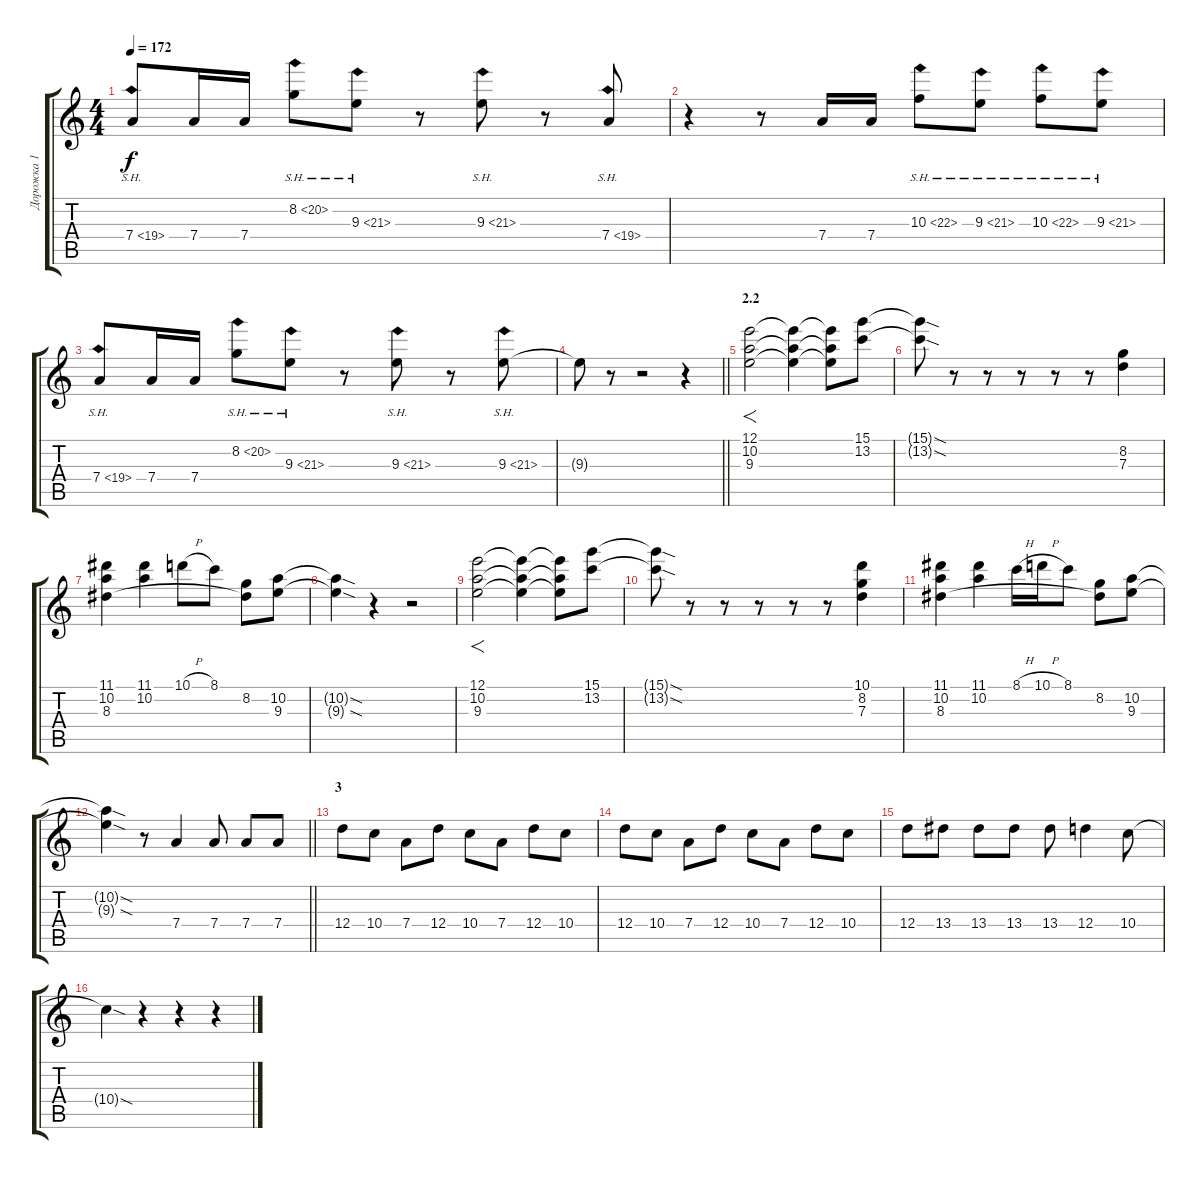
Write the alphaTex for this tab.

\track ("Дорожка 1" "Дорожка 1") {instrument electricguitarclean}
\staff {score tabs}
\tuning (E4 B3 G3 D3 A2 E2) {hide}
\ts (4 4)
\tempo 172
\clef g2
\ks c
7.4{sh 12}.8{dy f} 7.4.16 7.4.16 8.2{sh 12}.8 9.3{sh 12}.8 r.8 9.3{sh 12}.8 r.8 7.4{sh 12}.8 |
r.4 r.8 7.4.16 7.4.16 10.3{sh 12}.8 9.3{sh 12}.8 10.3{sh 12}.8 9.3{sh 12}.8 |
7.4{sh 12}.8 7.4.16 7.4.16 8.2{sh 12}.8 9.3{sh 12}.8 r.8 9.3{sh 12}.8 r.8 9.3{sh 12}.8 |
\barLineRight lightlight
9.3{t}.8 r.8 r.2 r.4 |
\section ("" "2.2")
(12.1 10.2 9.3).2{f} (12.1{t} 10.2{t} 9.3{t}).4 (12.1{t} 10.2{t} 9.3{t}).8 (15.1 13.2).8 |
(15.1{sod t} 13.2{sod t}).8 r.8 r.8 r.8 r.8 r.8 (8.2 7.3).4 |
(11.1 10.2 8.3).4 (11.1 10.2).4 10.1{h}.8 8.1.8 (8.2 8.3{t}).8 (10.2 9.3).8 |
(10.2{sod t} 9.3{sod t}).4 r.4 r.2 |
(12.1 10.2 9.3).2{f} (12.1{t} 10.2{t} 9.3{t}).4 (12.1{t} 10.2{t} 9.3{t}).8 (15.1 13.2).8 |
(15.1{sod t} 13.2{sod t}).8 r.8 r.8 r.8 r.8 r.8 (10.1 8.2 7.3).4 |
(11.1 10.2 8.3).4 (11.1 10.2).4 8.1{h}.16 10.1{h}.16 8.1.8 (8.2 8.3{t}).8 (10.2 9.3).8 |
\barLineRight lightlight
(10.2{sod t} 9.3{sod t}).4 r.8 7.4.4 7.4.8 7.4.8 7.4.8 |
\section ("" "3")
12.4.8 10.4.8 7.4.8 12.4.8 10.4.8 7.4.8 12.4.8 10.4.8 |
12.4.8 10.4.8 7.4.8 12.4.8 10.4.8 7.4.8 12.4.8 10.4.8 |
12.4.8 13.4.8 13.4.8 13.4.8 13.4.8 12.4.4 10.4.8 |
10.4{sod t}.4 r.4 r.4 r.4
